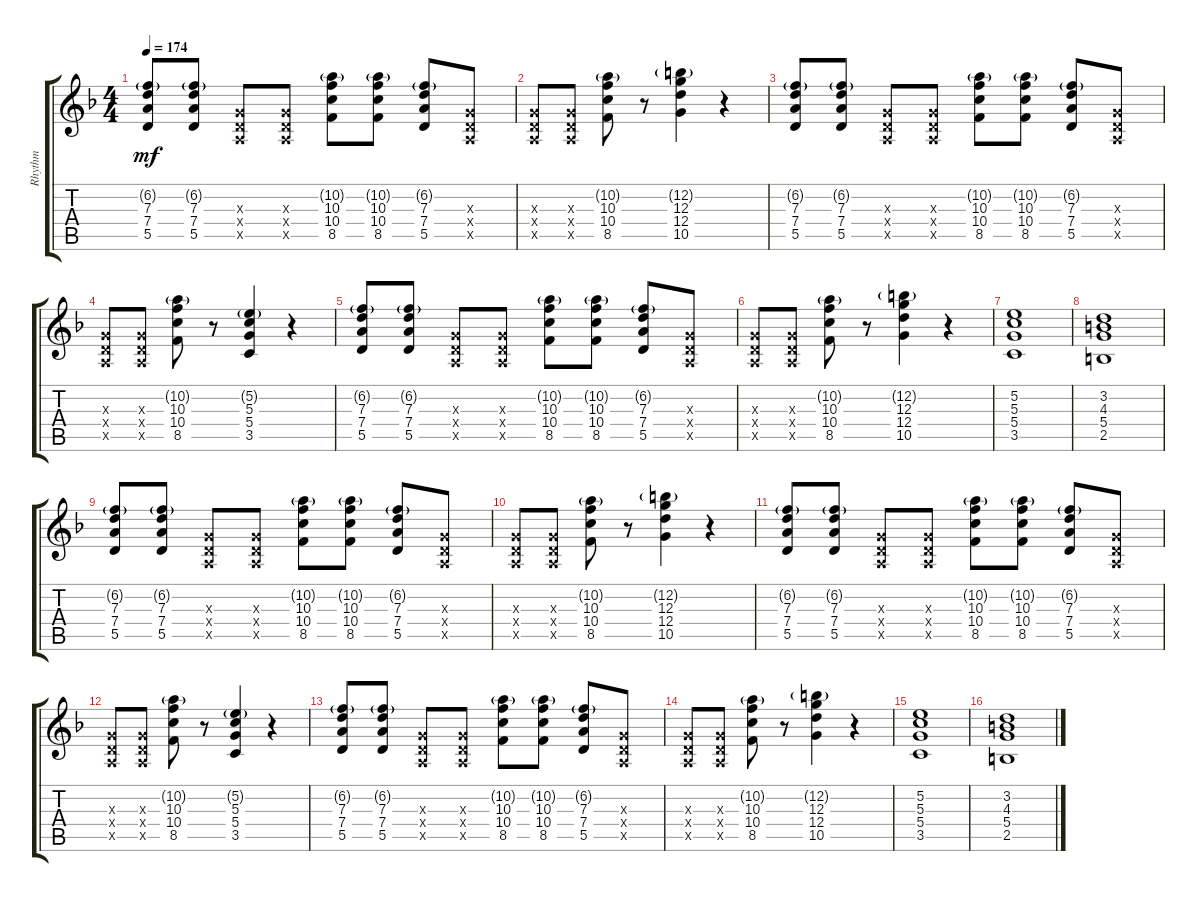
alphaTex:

\track ("Rhythm" "Rhythm") {instrument overdrivenguitar}
\staff {score tabs}
\tuning (E4 B3 G3 D3 A2 E2) {hide}
\ts (4 4)
\tempo 174
\clef g2
\ks dminor
(6.2{g} 7.3 7.4 5.5).8{dy mf} (6.2{g} 7.3 7.4 5.5).8 (0.3{x} 0.4{x} 0.5{x}).8 (0.3{x} 0.4{x} 0.5{x}).8 (10.2{g} 10.3 10.4 8.5).8 (10.2{g} 10.3 10.4 8.5).8 (6.2{g} 7.3 7.4 5.5).8 (0.3{x} 0.4{x} 0.5{x}).8 |
(0.3{x} 0.4{x} 0.5{x}).8 (0.3{x} 0.4{x} 0.5{x}).8 (10.2{g} 10.3 10.4 8.5).8 r.8 (12.2{g} 12.3 12.4 10.5).4 r.4 |
(6.2{g} 7.3 7.4 5.5).8 (6.2{g} 7.3 7.4 5.5).8 (0.3{x} 0.4{x} 0.5{x}).8 (0.3{x} 0.4{x} 0.5{x}).8 (10.2{g} 10.3 10.4 8.5).8 (10.2{g} 10.3 10.4 8.5).8 (6.2{g} 7.3 7.4 5.5).8 (0.3{x} 0.4{x} 0.5{x}).8 |
(0.3{x} 0.4{x} 0.5{x}).8 (0.3{x} 0.4{x} 0.5{x}).8 (10.2{g} 10.3 10.4 8.5).8 r.8 (5.2{g} 5.3 5.4 3.5).4 r.4 |
(6.2{g} 7.3 7.4 5.5).8 (6.2{g} 7.3 7.4 5.5).8 (0.3{x} 0.4{x} 0.5{x}).8 (0.3{x} 0.4{x} 0.5{x}).8 (10.2{g} 10.3 10.4 8.5).8 (10.2{g} 10.3 10.4 8.5).8 (6.2{g} 7.3 7.4 5.5).8 (0.3{x} 0.4{x} 0.5{x}).8 |
(0.3{x} 0.4{x} 0.5{x}).8 (0.3{x} 0.4{x} 0.5{x}).8 (10.2{g} 10.3 10.4 8.5).8 r.8 (12.2{g} 12.3 12.4 10.5).4 r.4 |
(5.2 5.3 5.4 3.5).1 |
(3.2 4.3 5.4 2.5).1 |
(6.2{g} 7.3 7.4 5.5).8 (6.2{g} 7.3 7.4 5.5).8 (0.3{x} 0.4{x} 0.5{x}).8 (0.3{x} 0.4{x} 0.5{x}).8 (10.2{g} 10.3 10.4 8.5).8 (10.2{g} 10.3 10.4 8.5).8 (6.2{g} 7.3 7.4 5.5).8 (0.3{x} 0.4{x} 0.5{x}).8 |
(0.3{x} 0.4{x} 0.5{x}).8 (0.3{x} 0.4{x} 0.5{x}).8 (10.2{g} 10.3 10.4 8.5).8 r.8 (12.2{g} 12.3 12.4 10.5).4 r.4 |
(6.2{g} 7.3 7.4 5.5).8 (6.2{g} 7.3 7.4 5.5).8 (0.3{x} 0.4{x} 0.5{x}).8 (0.3{x} 0.4{x} 0.5{x}).8 (10.2{g} 10.3 10.4 8.5).8 (10.2{g} 10.3 10.4 8.5).8 (6.2{g} 7.3 7.4 5.5).8 (0.3{x} 0.4{x} 0.5{x}).8 |
(0.3{x} 0.4{x} 0.5{x}).8 (0.3{x} 0.4{x} 0.5{x}).8 (10.2{g} 10.3 10.4 8.5).8 r.8 (5.2{g} 5.3 5.4 3.5).4 r.4 |
(6.2{g} 7.3 7.4 5.5).8 (6.2{g} 7.3 7.4 5.5).8 (0.3{x} 0.4{x} 0.5{x}).8 (0.3{x} 0.4{x} 0.5{x}).8 (10.2{g} 10.3 10.4 8.5).8 (10.2{g} 10.3 10.4 8.5).8 (6.2{g} 7.3 7.4 5.5).8 (0.3{x} 0.4{x} 0.5{x}).8 |
(0.3{x} 0.4{x} 0.5{x}).8 (0.3{x} 0.4{x} 0.5{x}).8 (10.2{g} 10.3 10.4 8.5).8 r.8 (12.2{g} 12.3 12.4 10.5).4 r.4 |
(5.2 5.3 5.4 3.5).1 |
(3.2 4.3 5.4 2.5).1
